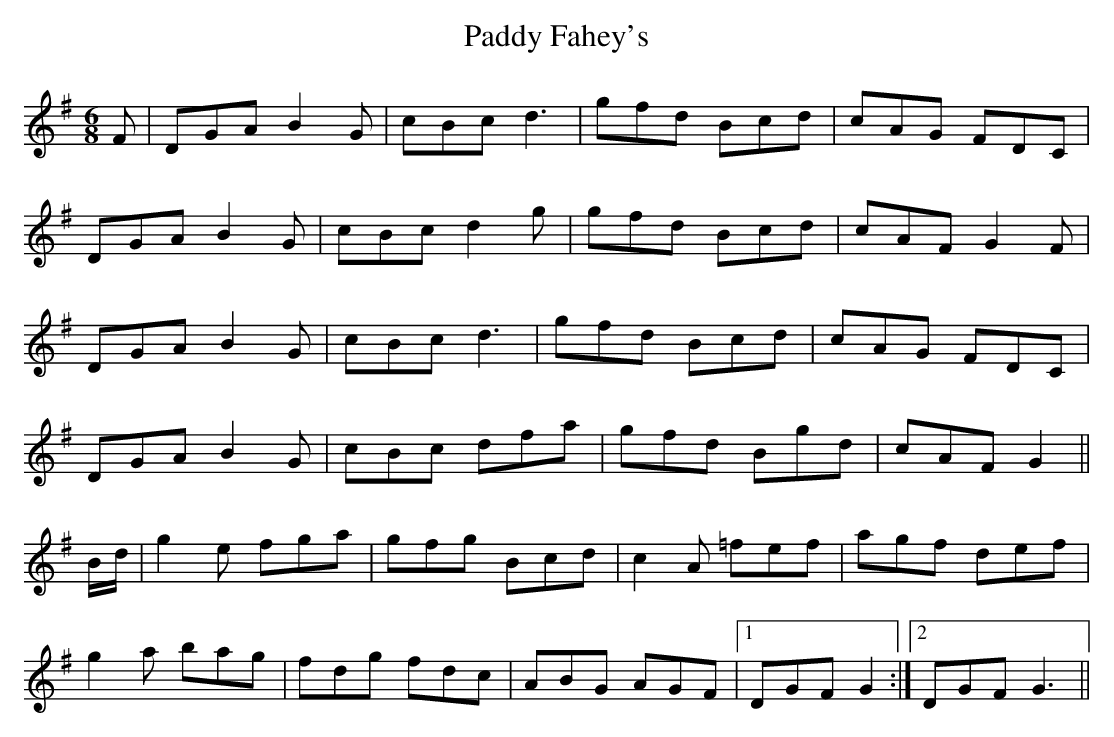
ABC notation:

X:1
T: Paddy Fahey's
L: 1/8
M: 6/8
K: G
F|DGA B2G|cBc d3|gfd Bcd|cAG FDC|
DGA B2G|cBc d2g|gfd Bcd|cAF G2F|
DGA B2G|cBc d3|gfd Bcd|cAG FDC|
DGA B2G|cBc dfa|gfd Bgd|cAF G2||
B/d/|g2e fga|gfg Bcd|c2A =fef|agf def|
g2a bag|fdg fdc|ABG AGF|1 DGF G2 :|2\ DGF G3||
